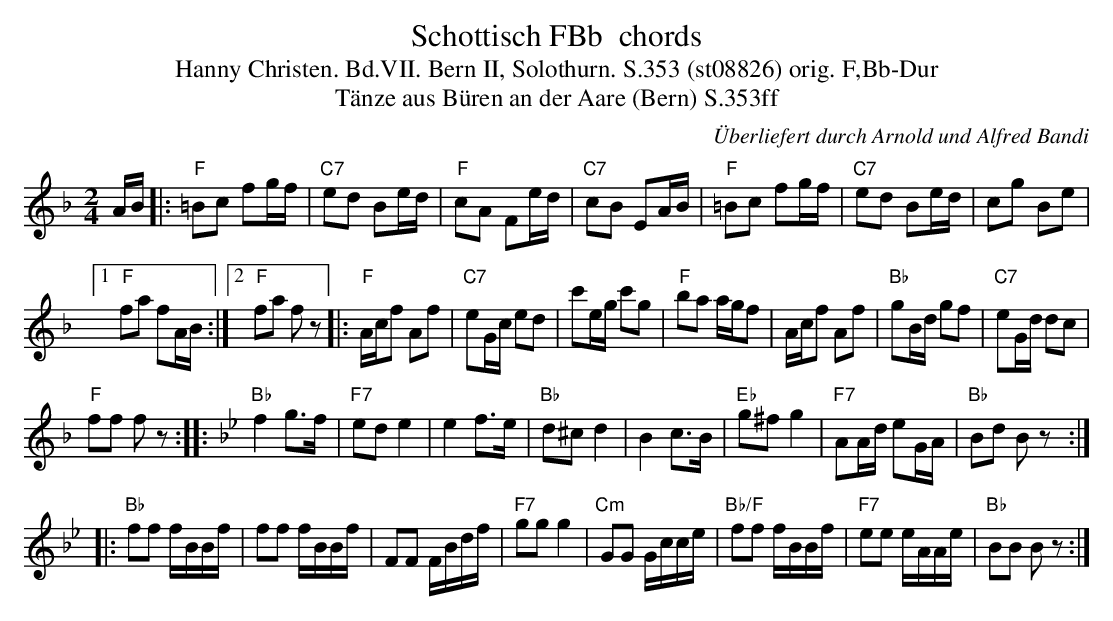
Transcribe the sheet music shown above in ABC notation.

X:1
T: Schottisch FBb  chords
T:Hanny Christen. Bd.VII. Bern II, Solothurn. S.353 (st08826) orig. F,Bb-Dur
T: T\"anze aus B\"uren an der Aare (Bern) S.353ff
C: \"Uberliefert durch Arnold und Alfred Bandi
M:2/4
L:1/8
K:F %%MIDI gchordon
A/B/ |: "F"=Bc fg/f/ | "C7"ed Be/d/ | "F"cA Fe/d/ | "C7"cB EA/B/ | "F"=Bc fg/f/ | "C7"ed Be/d/ | cg Be |1
"F"fa fA/B/ :|2 "F"fa fz |: "F"A/c/f Af | "C7"eG/c/ ed | c'e/g/ c'g | "F"ba a/g/f | A/c/f Af | "Bb"gB/d/ gf | "C7"eG/d/ dc |
"F"ff fz :: [K:Bb] "Bb"f2 g>f | "F7"ede2 | e2f>e | "Bb"d^cd2 | B2 c>B | "Eb"g^fg2 | "F7"AA/d/ eG/A/ | "Bb"Bd Bz ::
"Bb"ff f/B/B/f/ | ff f/B/B/f/ | FF F/B/d/f/ | "F7"ggg2 | "Cm"GG G/c/c/e/ |  "Bb/F"ff f/B/B/f/ | "F7"ee e/A/A/e/ | "Bb"BB Bz :|
